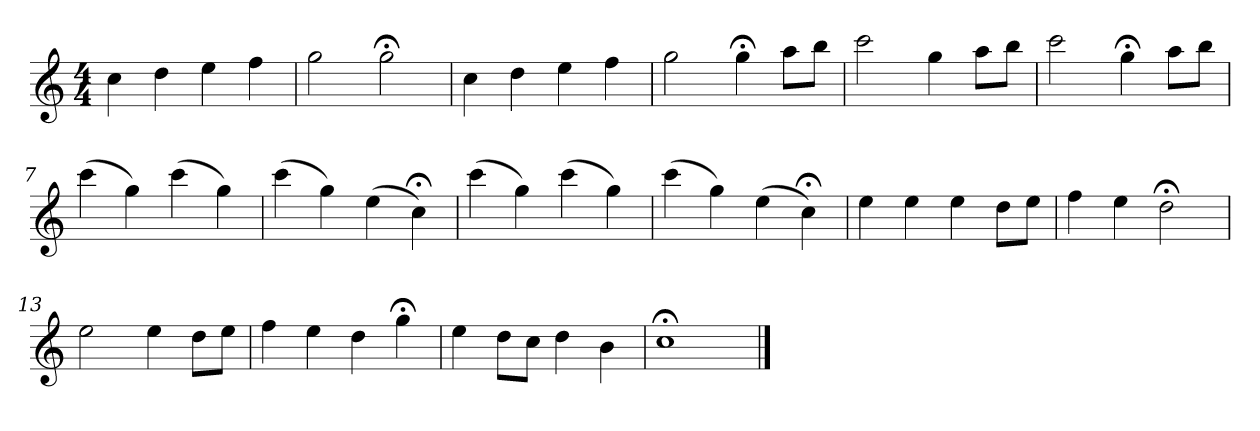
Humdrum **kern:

**kern
*part1
*staff1
*k[]
*C:
*M4/4
*MM120
=1
4cc
4dd
4ee
4ff
=2
2gg
2gg;<
=3
4cc
4dd
4ee
4ff
=4
2gg
4gg;<
8aaL
8bbJ
=5
2ccc
4gg
8aaL
8bbJ
=6
2ccc
4gg;<
8aaL
8bbJ
=7
(4ccc
4gg)
(4ccc
4gg)
=8
(4ccc
4gg)
(4ee
4cc;<)
=9
(4ccc
4gg)
(4ccc
4gg)
=10
(4ccc
4gg)
(4ee
4cc;<)
=11
4ee
4ee
4ee
8ddL
8eeJ
=12
4ff
4ee
2dd;<
=13
2ee
4ee
8ddL
8eeJ
=14
4ff
4ee
4dd
4gg;<
=15
4ee
8ddL
8ccJ
4dd
4b
=16
1cc;<
==
*-
